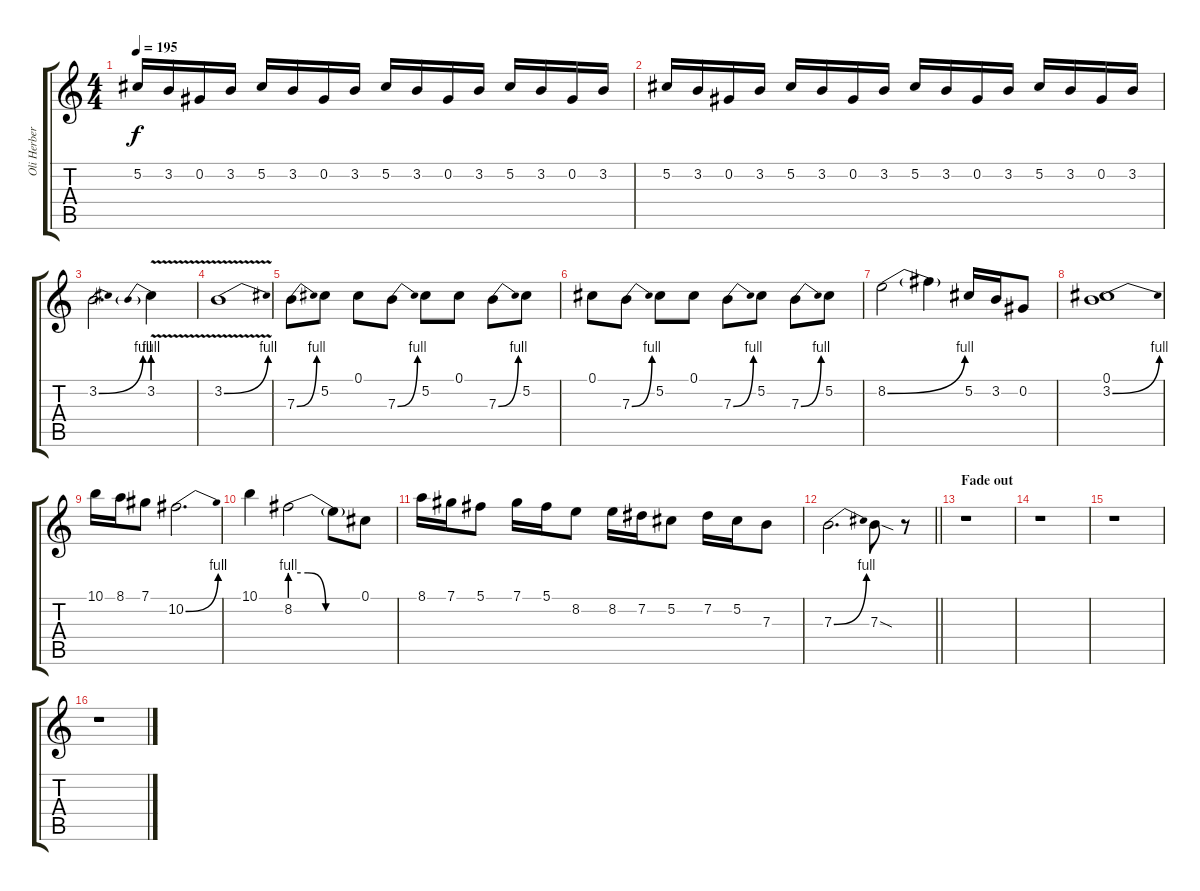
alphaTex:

\track ("Oli Herbert" "Oli Herber") {instrument distortionguitar}
\staff {score tabs}
\tuning (Db4 Ab3 E3 B2 Gb2 Db2) {hide}
\ts (4 4)
\tempo 195
\clef g2
\ks c
5.2.16{dy f} 3.2.16 0.2.16 3.2.16 5.2.16 3.2.16 0.2.16 3.2.16 5.2.16 3.2.16 0.2.16 3.2.16 5.2.16 3.2.16 0.2.16 3.2.16 |
5.2.16 3.2.16 0.2.16 3.2.16 5.2.16 3.2.16 0.2.16 3.2.16 5.2.16 3.2.16 0.2.16 3.2.16 5.2.16 3.2.16 0.2.16 3.2.16 |
3.2{be (bend 0 0 60 4)}.2{d} 3.2{be (prebend 0 4 60 4) v}.4 |
3.2{be (bend 0 0 60 4) v}.1 |
7.3{be (bend 0 0 60 4)}.8 5.2.8 0.1.8 7.3{be (bend 0 0 60 4)}.8 5.2.8 0.1.8 7.3{be (bend 0 0 60 4)}.8 5.2.8 |
0.1.8 7.3{be (bend 0 0 60 4)}.8 5.2.8 0.1.8 7.3{be (bend 0 0 60 4)}.8 5.2.8 7.3{be (bend 0 0 60 4)}.8 5.2.8 |
8.2{be (bend 0 0 60 4)}.2 8.2{t}.4 5.2.16 3.2.16 0.2.8 |
(0.1 3.2{be (bend 0 0 60 4)}).1 |
10.1.16 8.1.16 7.1.8 10.2{be (bend 0 0 60 4)}.2{d} |
10.1.4 8.2{be (custom 0 4 15 4 30 0 60 0)}.2 8.2{t}.8 0.1.8 |
8.1.16 7.1.16 5.1.8 7.1.16 5.1.16 8.2.8 8.2.16 7.2.16 5.2.8 7.2.16 5.2.16 7.3.8 |
\barLineRight lightlight
7.3{be (bend 0 0 60 4)}.2{d} 7.3{sod}.8 r.8 |
\section ("" "Fade out")
r.1 |
r.1 |
r.1 |
r.1
